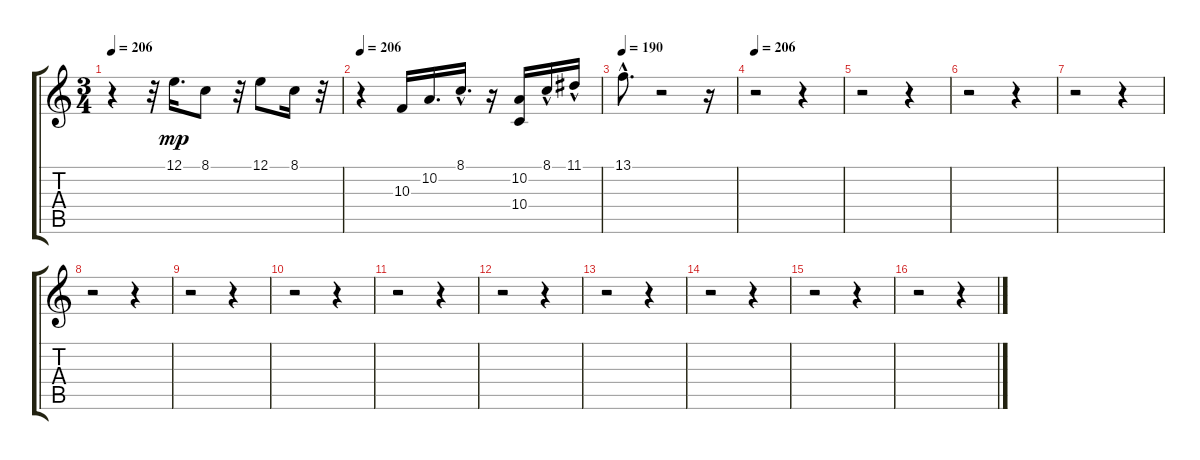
\track "" {instrument harpsichord}
\staff {score tabs}
\tuning (E4 B3 G3 D3 A2 E2) {hide}
\ts (3 4)
\tempo 206
\clef g2
\ks c
r.4{dy mp} r.32 12.1.16{d} 8.1.8 r.32 12.1.8 8.1.16 r.32 |
\tempo 206
r.4 10.3.16 10.2.16{d} 8.1{hac}.16{d} r.16 (10.2 10.4).16 8.1{hac}.16 11.1{hac}.16 |
\tempo 190
13.1{hac}.8{d} r.2 r.16 |
\tempo 206
r.2 r.4 |
r.2 r.4 |
r.2 r.4 |
r.2 r.4 |
r.2 r.4 |
r.2 r.4 |
r.2 r.4 |
r.2 r.4 |
r.2 r.4 |
r.2 r.4 |
r.2 r.4 |
r.2 r.4 |
r.2 r.4
